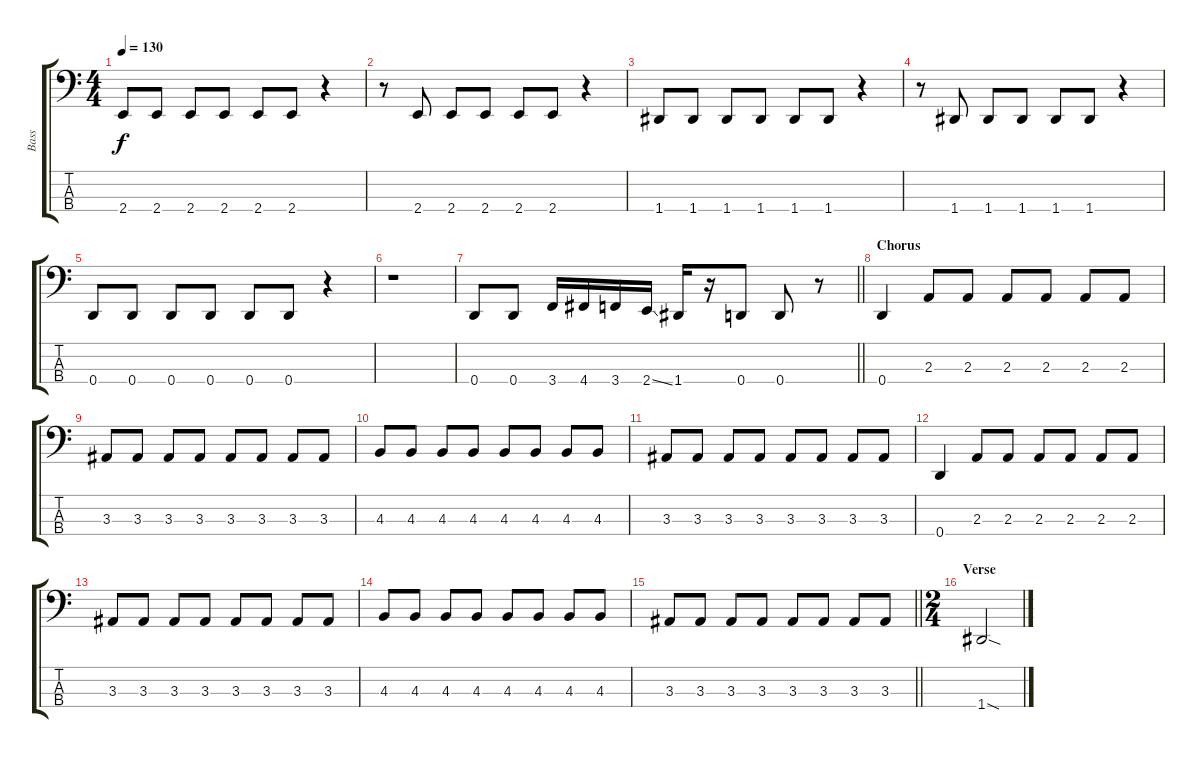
\track ("Bass" "Bass") {instrument electricbassfinger}
\staff {score tabs}
\tuning (G2 C2 G1 D1) {hide}
\ts (4 4)
\tempo 130
\clef f4
\ks c
2.4.8{dy f} 2.4.8 2.4.8 2.4.8 2.4.8 2.4.8 r.4 |
r.8 2.4.8 2.4.8 2.4.8 2.4.8 2.4.8 r.4 |
1.4.8 1.4.8 1.4.8 1.4.8 1.4.8 1.4.8 r.4 |
r.8 1.4.8 1.4.8 1.4.8 1.4.8 1.4.8 r.4 |
0.4.8 0.4.8 0.4.8 0.4.8 0.4.8 0.4.8 r.4 |
r.1 |
\barLineRight lightlight
0.4.8 0.4.8 3.4.16 4.4.16 3.4.16 2.4{ss}.16 1.4.16 r.16 0.4.8 0.4.8 r.8 |
\section ("" "Chorus")
0.4.4 2.3.8 2.3.8 2.3.8 2.3.8 2.3.8 2.3.8 |
3.3.8 3.3.8 3.3.8 3.3.8 3.3.8 3.3.8 3.3.8 3.3.8 |
4.3.8 4.3.8 4.3.8 4.3.8 4.3.8 4.3.8 4.3.8 4.3.8 |
3.3.8 3.3.8 3.3.8 3.3.8 3.3.8 3.3.8 3.3.8 3.3.8 |
0.4.4 2.3.8 2.3.8 2.3.8 2.3.8 2.3.8 2.3.8 |
3.3.8 3.3.8 3.3.8 3.3.8 3.3.8 3.3.8 3.3.8 3.3.8 |
4.3.8 4.3.8 4.3.8 4.3.8 4.3.8 4.3.8 4.3.8 4.3.8 |
\barLineRight lightlight
3.3.8 3.3.8 3.3.8 3.3.8 3.3.8 3.3.8 3.3.8 3.3.8 |
\ts (2 4)
\section ("" "Verse")
1.4{sod}.2
